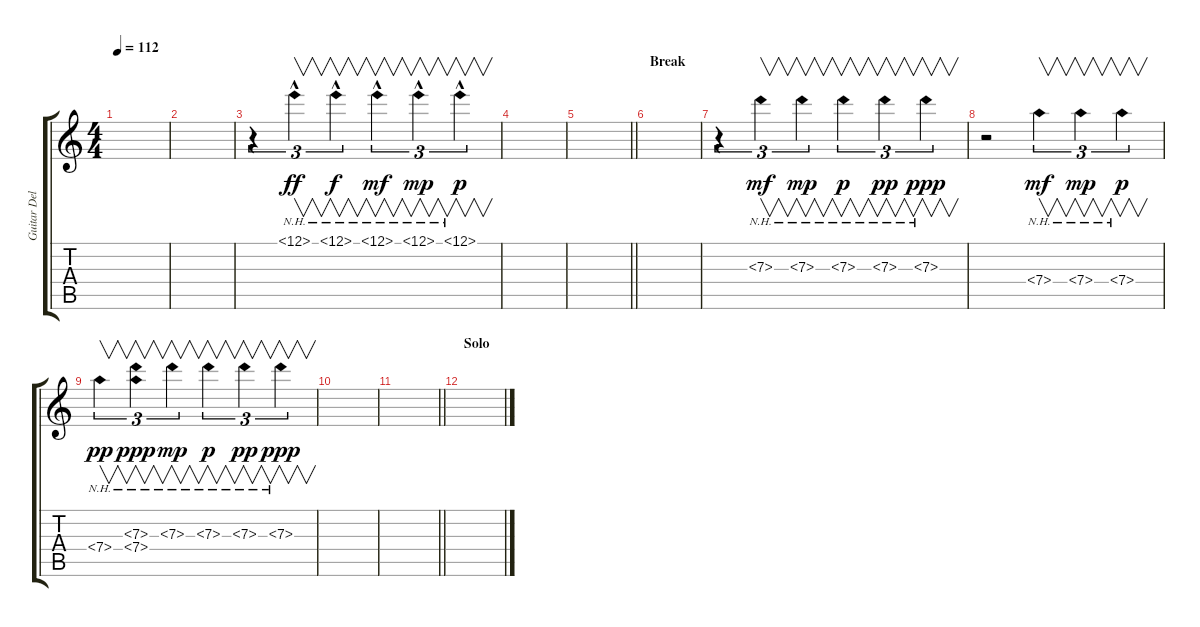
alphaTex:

\track ("Guitar Delay" "Guitar Del") {instrument electricguitarjazz}
\staff {score tabs}
\tuning (E4 B3 G3 D3 A2 D2) {hide}
\ts (4 4)
\tempo 112
\clef g2
\ks c
|
|
r.4{tu (3 2)} 12.1{nh hac}.4{v tu (3 2) dy ff} 12.1{nh hac}.4{v tu (3 2) dy f} 12.1{nh hac}.4{v tu (3 2) dy mf} 12.1{nh hac}.4{v tu (3 2) dy mp} 12.1{nh hac}.4{v tu (3 2) dy p} |
|
\barLineRight lightlight
|
\section ("" "Break")
|
r.4{tu (3 2)} 7.3{nh}.4{v tu (3 2) dy mf} 7.3{nh}.4{v tu (3 2) dy mp} 7.3{nh}.4{v tu (3 2) dy p} 7.3{nh}.4{v tu (3 2) dy pp} 7.3{nh}.4{v tu (3 2) dy ppp} |
r.2 7.4{nh}.4{v tu (3 2) dy mf} 7.4{nh}.4{v tu (3 2) dy mp} 7.4{nh}.4{v tu (3 2) dy p} |
7.4{nh}.4{v tu (3 2) dy pp} (7.3{nh} 7.4{nh}).4{v tu (3 2) dy ppp} 7.3{nh}.4{v tu (3 2) dy mp} 7.3{nh}.4{v tu (3 2) dy p} 7.3{nh}.4{v tu (3 2) dy pp} 7.3{nh}.4{v tu (3 2) dy ppp} |
|
\barLineRight lightlight
|
\section ("" "Solo")
